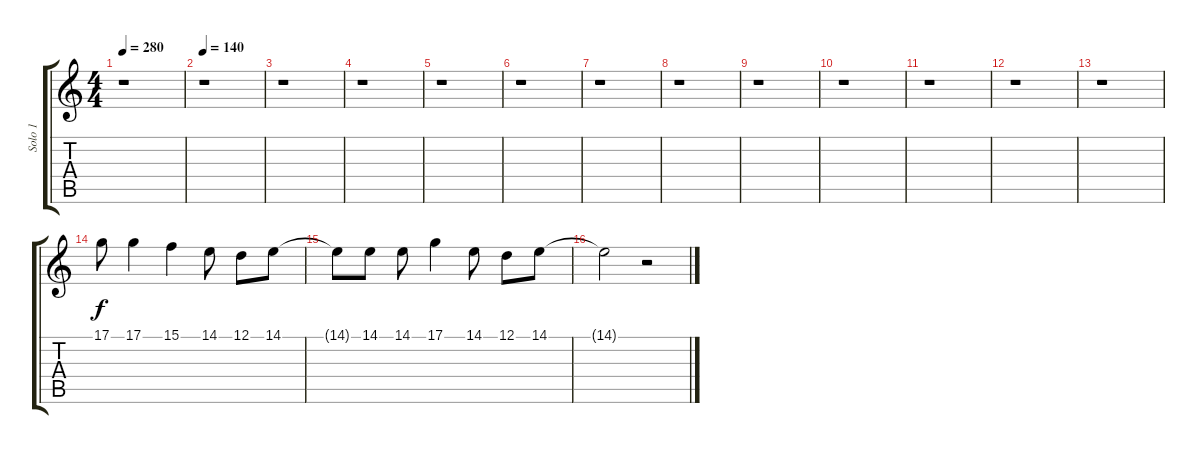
\track ("Solo 1" "Solo 1") {instrument trumpet}
\staff {score tabs}
\tuning (D4 A3 F3 C3 G2 D2) {hide}
\ts (4 4)
\tempo 280
\clef g2
\ks c
r.1{dy f} |
\tempo 140
r.1 |
r.1 |
r.1 |
r.1 |
r.1 |
r.1 |
r.1 |
r.1 |
r.1 |
r.1 |
r.1 |
r.1 |
17.1.8{volume 16} 17.1.4 15.1.4 14.1.8 12.1.8 14.1.8 |
14.1{t}.8 14.1.8 14.1.8 17.1.4 14.1.8 12.1.8 14.1.8 |
14.1{t}.2 r.2
